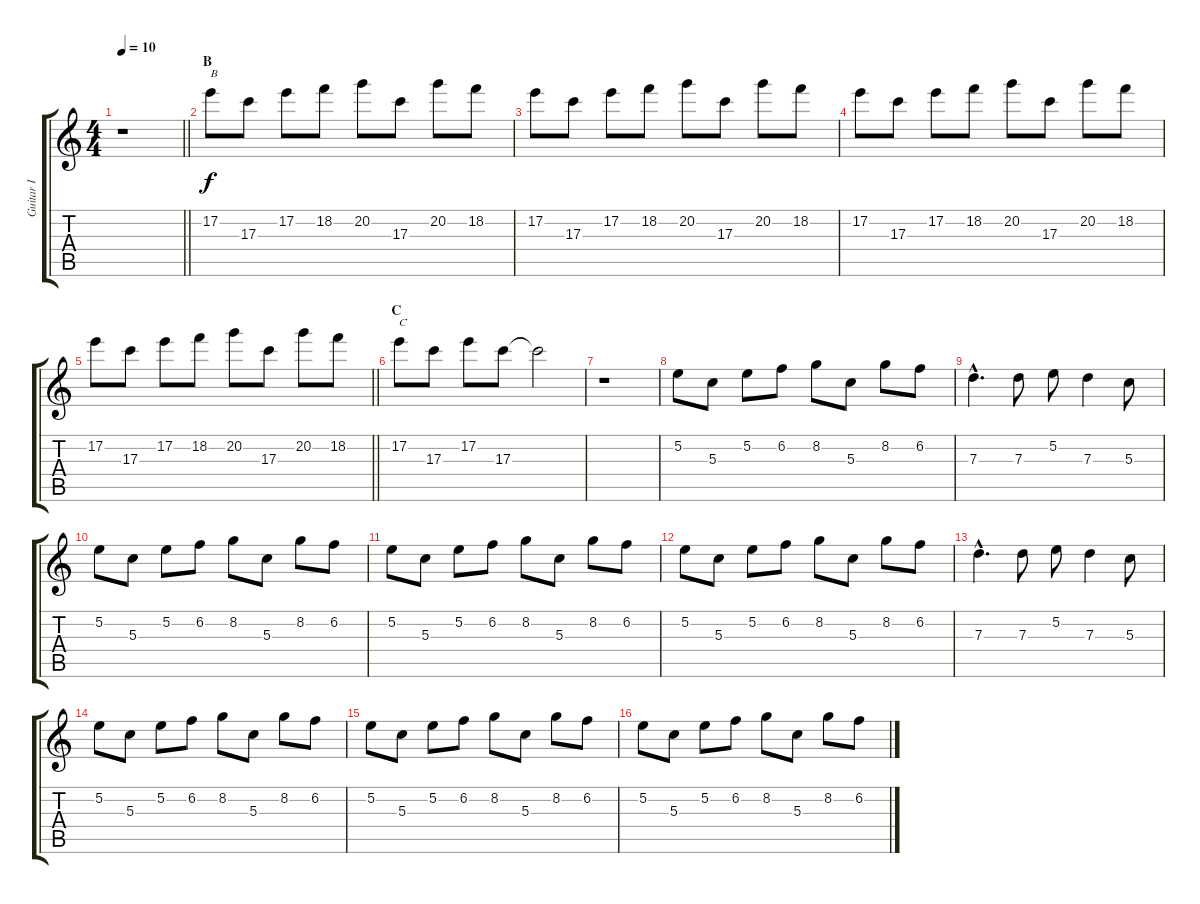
\track ("Guitar I" "Guitar I") {instrument overdrivenguitar}
\staff {score tabs}
\tuning (E4 B3 G3 D3 A2 E2) {hide}
\ts (4 4)
\tempo 10
\clef g2
\barLineRight lightlight
\ks c
r.1{dy f} |
\section ("" "B")
17.2.8{txt "B"} 17.3.8 17.2.8 18.2.8 20.2.8 17.3.8 20.2.8 18.2.8 |
17.2.8 17.3.8 17.2.8 18.2.8 20.2.8 17.3.8 20.2.8 18.2.8 |
17.2.8 17.3.8 17.2.8 18.2.8 20.2.8 17.3.8 20.2.8 18.2.8 |
\barLineRight lightlight
17.2.8 17.3.8 17.2.8 18.2.8 20.2.8 17.3.8 20.2.8 18.2.8 |
\section ("" "C")
17.2.8{txt "C"} 17.3.8 17.2.8 17.3.8 17.3{t}.2 |
r.1 |
5.2.8 5.3.8 5.2.8 6.2.8 8.2.8 5.3.8 8.2.8 6.2.8 |
7.3{hac}.4{d} 7.3.8 5.2.8 7.3.4 5.3.8 |
5.2.8 5.3.8 5.2.8 6.2.8 8.2.8 5.3.8 8.2.8 6.2.8 |
5.2.8 5.3.8 5.2.8 6.2.8 8.2.8 5.3.8 8.2.8 6.2.8 |
5.2.8 5.3.8 5.2.8 6.2.8 8.2.8 5.3.8 8.2.8 6.2.8 |
7.3{hac}.4{d} 7.3.8 5.2.8 7.3.4 5.3.8 |
5.2.8 5.3.8 5.2.8 6.2.8 8.2.8 5.3.8 8.2.8 6.2.8 |
5.2.8 5.3.8 5.2.8 6.2.8 8.2.8 5.3.8 8.2.8 6.2.8 |
5.2.8 5.3.8 5.2.8 6.2.8 8.2.8 5.3.8 8.2.8 6.2.8
